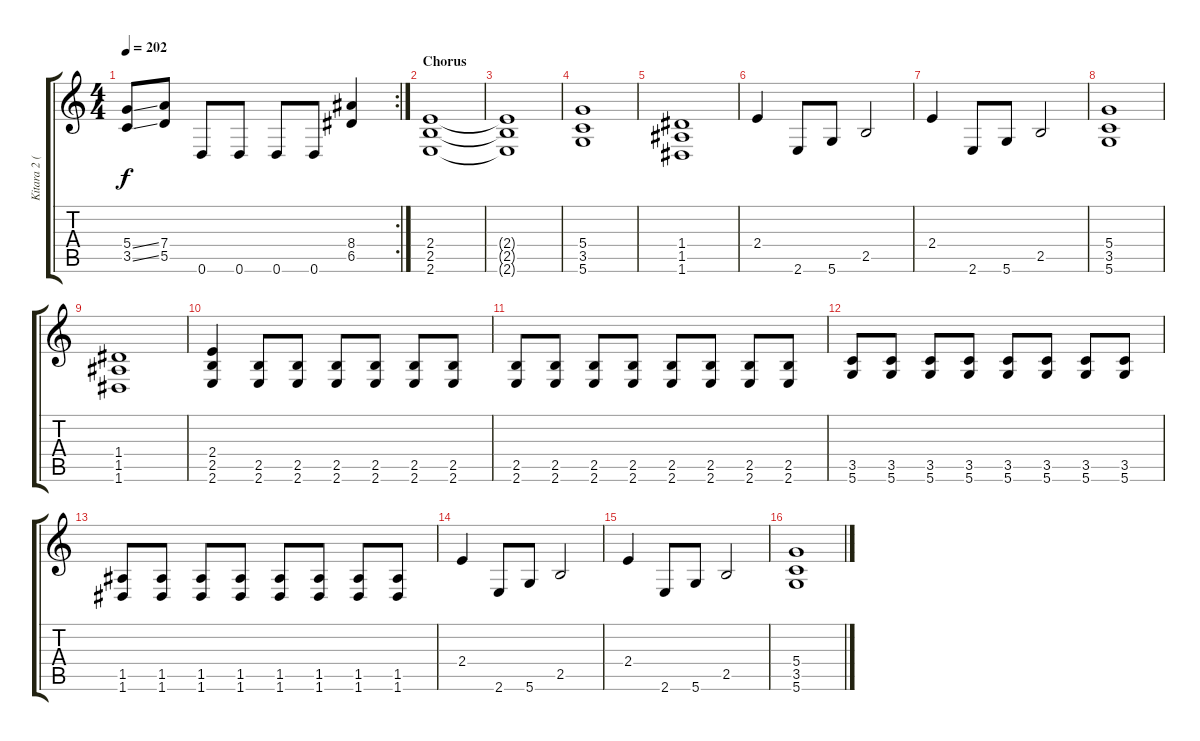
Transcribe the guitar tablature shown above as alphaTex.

\track ("Kitara 2 (Tuomo)" "Kitara 2 (") {instrument distortionguitar}
\staff {score tabs}
\tuning (E4 B3 G3 D3 A2 D2) {hide}
\rc 2
\ts (4 4)
\tempo 202
\clef g2
\ks c
(5.4{ss} 3.5{ss}).8{dy f} (7.4 5.5).8 0.6.8 0.6.8 0.6.8 0.6.8 (8.4 6.5).4 |
\section ("" "Chorus")
(2.4 2.5 2.6).1 |
(2.4{t} 2.5{t} 2.6{t}).1 |
(5.4 3.5 5.6).1 |
(1.4 1.5 1.6).1 |
2.4.4 2.6.8 5.6.8 2.5.2 |
2.4.4 2.6.8 5.6.8 2.5.2 |
(5.4 3.5 5.6).1 |
(1.4 1.5 1.6).1 |
(2.4 2.5 2.6).4 (2.5 2.6).8 (2.5 2.6).8 (2.5 2.6).8 (2.5 2.6).8 (2.5 2.6).8 (2.5 2.6).8 |
(2.5 2.6).8 (2.5 2.6).8 (2.5 2.6).8 (2.5 2.6).8 (2.5 2.6).8 (2.5 2.6).8 (2.5 2.6).8 (2.5 2.6).8 |
(3.5 5.6).8 (3.5 5.6).8 (3.5 5.6).8 (3.5 5.6).8 (3.5 5.6).8 (3.5 5.6).8 (3.5 5.6).8 (3.5 5.6).8 |
(1.5 1.6).8 (1.5 1.6).8 (1.5 1.6).8 (1.5 1.6).8 (1.5 1.6).8 (1.5 1.6).8 (1.5 1.6).8 (1.5 1.6).8 |
2.4.4 2.6.8 5.6.8 2.5.2 |
2.4.4 2.6.8 5.6.8 2.5.2 |
(5.4 3.5 5.6).1
